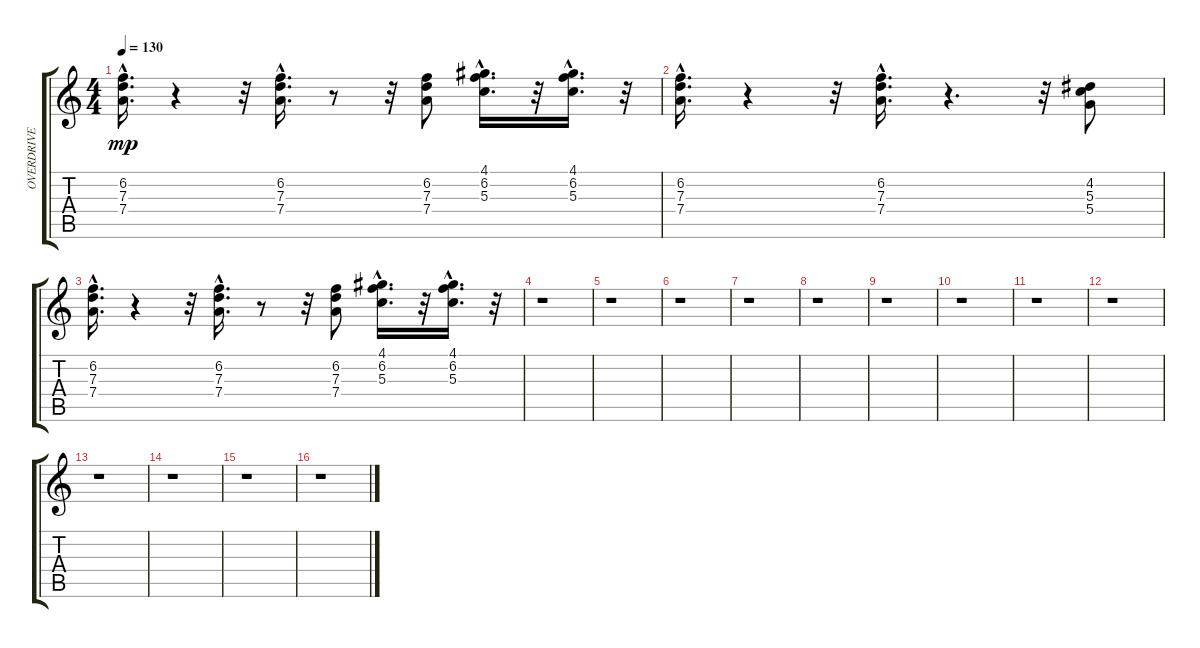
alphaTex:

\track ("OVERDRIVE" "OVERDRIVE") {instrument overdrivenguitar}
\staff {score tabs}
\tuning (E4 B3 G3 D3 A2 E2) {hide}
\ts (4 4)
\tempo 130
\clef g2
\ks c
(6.2{hac} 7.3{hac} 7.4{hac}).16{d dy mp} r.4 r.32 (6.2{hac} 7.3{hac} 7.4{hac}).16{d} r.8 r.32 (6.2 7.3 7.4).8 (4.1{hac} 6.2{hac} 5.3{hac}).16{d} r.32 (4.1{hac} 6.2{hac} 5.3{hac}).16{d} r.32 |
(6.2{hac} 7.3{hac} 7.4{hac}).16{d} r.4 r.32 (6.2{hac} 7.3{hac} 7.4{hac}).16{d} r.4{d} r.32 (4.2 5.3 5.4).8 |
(6.2{hac} 7.3{hac} 7.4{hac}).16{d} r.4 r.32 (6.2{hac} 7.3{hac} 7.4{hac}).16{d} r.8 r.32 (6.2 7.3 7.4).8 (4.1{hac} 6.2{hac} 5.3{hac}).16{d} r.32 (4.1{hac} 6.2{hac} 5.3{hac}).16{d} r.32 |
r.1 |
r.1 |
r.1 |
r.1 |
r.1 |
r.1 |
r.1 |
r.1 |
r.1 |
r.1 |
r.1 |
r.1 |
r.1
